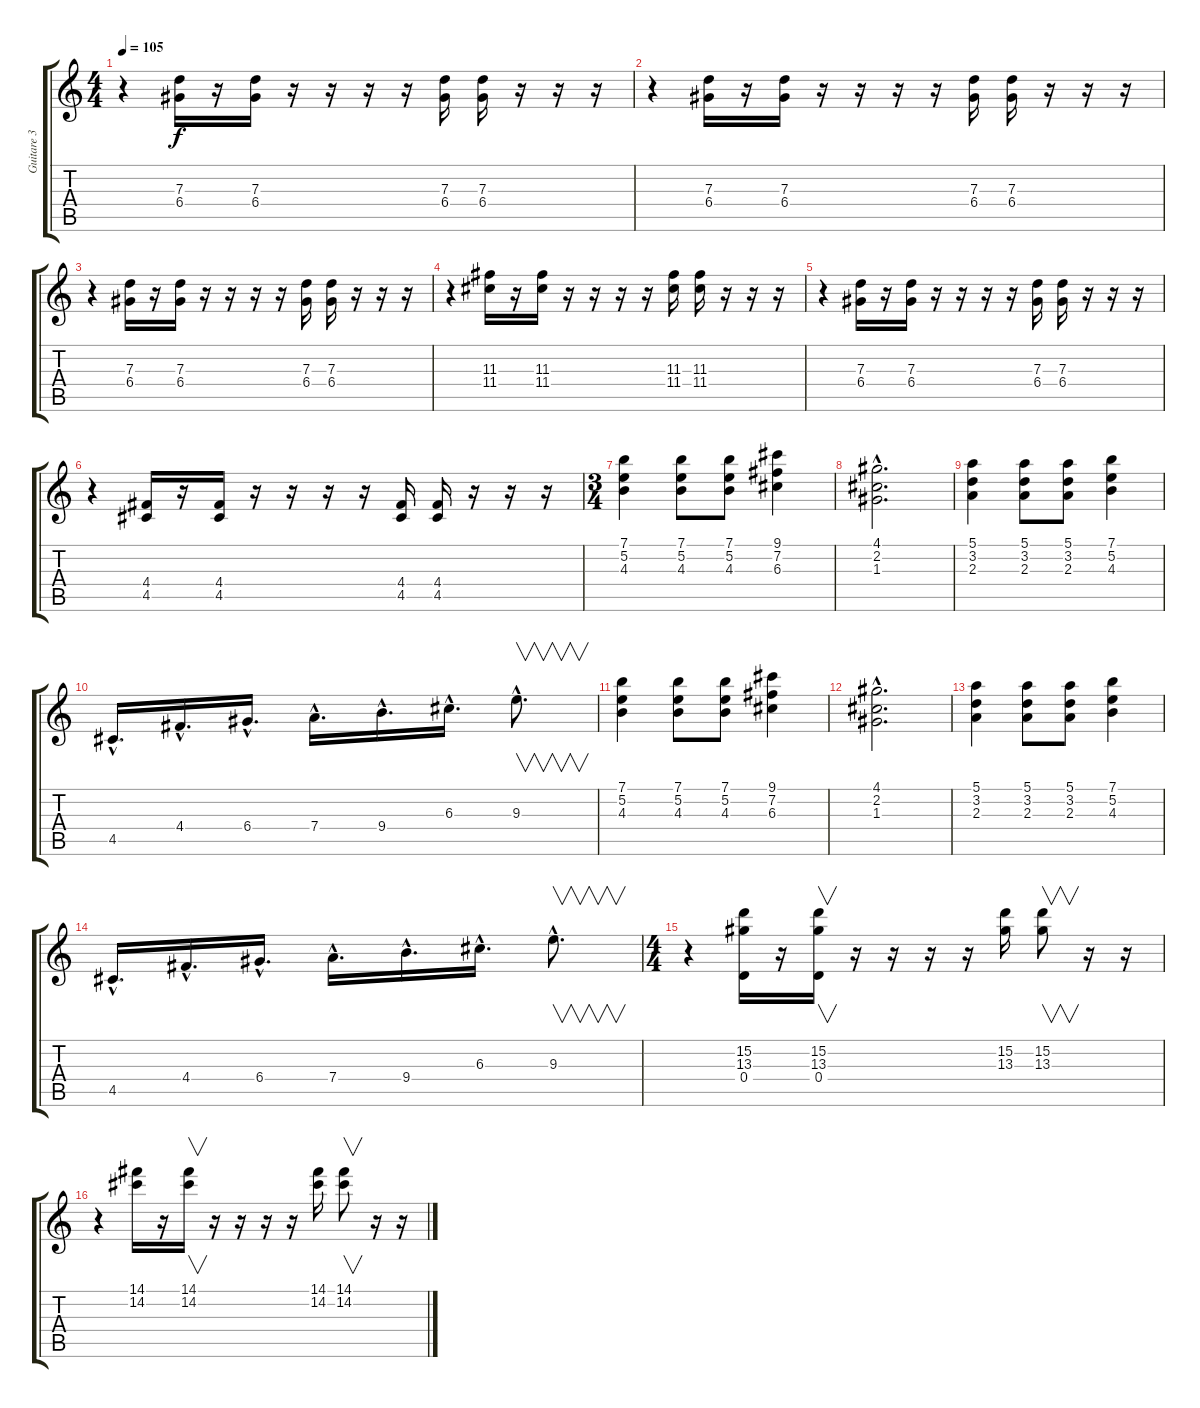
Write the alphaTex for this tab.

\track ("Guitare 3" "Guitare 3") {instrument distortionguitar}
\staff {score tabs}
\tuning (E4 B3 G3 D3 A2 D2) {hide}
\ts (4 4)
\tempo 105
\clef g2
\ks c
r.4{dy f instrument electricguitarclean} (7.3 6.4).16 r.16 (7.3 6.4).16 r.16 r.16 r.16 r.16 (7.3 6.4).16 (7.3 6.4).16 r.16 r.16 r.16 |
r.4{instrument electricguitarclean} (7.3 6.4).16 r.16 (7.3 6.4).16 r.16 r.16 r.16 r.16 (7.3 6.4).16 (7.3 6.4).16 r.16 r.16 r.16 |
r.4{instrument electricguitarclean} (7.3 6.4).16 r.16 (7.3 6.4).16 r.16 r.16 r.16 r.16 (7.3 6.4).16 (7.3 6.4).16 r.16 r.16 r.16 |
r.4{instrument electricguitarclean} (11.3 11.4).16 r.16 (11.3 11.4).16 r.16 r.16 r.16 r.16 (11.3 11.4).16 (11.3 11.4).16 r.16 r.16 r.16 |
r.4{instrument electricguitarclean} (7.3 6.4).16 r.16 (7.3 6.4).16 r.16 r.16 r.16 r.16 (7.3 6.4).16 (7.3 6.4).16 r.16 r.16 r.16 |
r.4{instrument electricguitarclean} (4.4 4.5).16 r.16 (4.4 4.5).16 r.16 r.16 r.16 r.16 (4.4 4.5).16 (4.4 4.5).16 r.16 r.16 r.16 |
\ts (3 4)
(7.1 5.2 4.3).4{instrument distortionguitar} (7.1 5.2 4.3).8 (7.1 5.2 4.3).8 (9.1 7.2 6.3).4 |
(4.1{hac} 2.2{hac} 1.3{hac}).2{d} |
(5.1 3.2 2.3).4 (5.1 3.2 2.3).8 (5.1 3.2 2.3).8 (7.1 5.2 4.3).4 |
4.5{hac}.16{d} 4.4{hac}.16{d} 6.4{hac}.16{d} 7.4{hac}.16{d} 9.4{hac}.16{d} 6.3{hac}.16{d} 9.3{hac}.8{v d} |
(7.1 5.2 4.3).4 (7.1 5.2 4.3).8 (7.1 5.2 4.3).8 (9.1 7.2 6.3).4 |
(4.1{hac} 2.2{hac} 1.3{hac}).2{d} |
(5.1 3.2 2.3).4 (5.1 3.2 2.3).8 (5.1 3.2 2.3).8 (7.1 5.2 4.3).4 |
4.5{hac}.16{d} 4.4{hac}.16{d} 6.4{hac}.16{d} 7.4{hac}.16{d} 9.4{hac}.16{d} 6.3{hac}.16{d} 9.3{hac}.8{v d} |
\ts (4 4)
r.4 (15.2 13.3 0.4).16 r.16 (15.2 13.3 0.4).16{v} r.16 r.16 r.16 r.16 (15.2 13.3).16 (15.2 13.3).8{v} r.16 r.16 |
r.4 (14.1 14.2).16 r.16 (14.1 14.2).16{v} r.16 r.16 r.16 r.16 (14.1 14.2).16 (14.1 14.2).8{v} r.16 r.16
